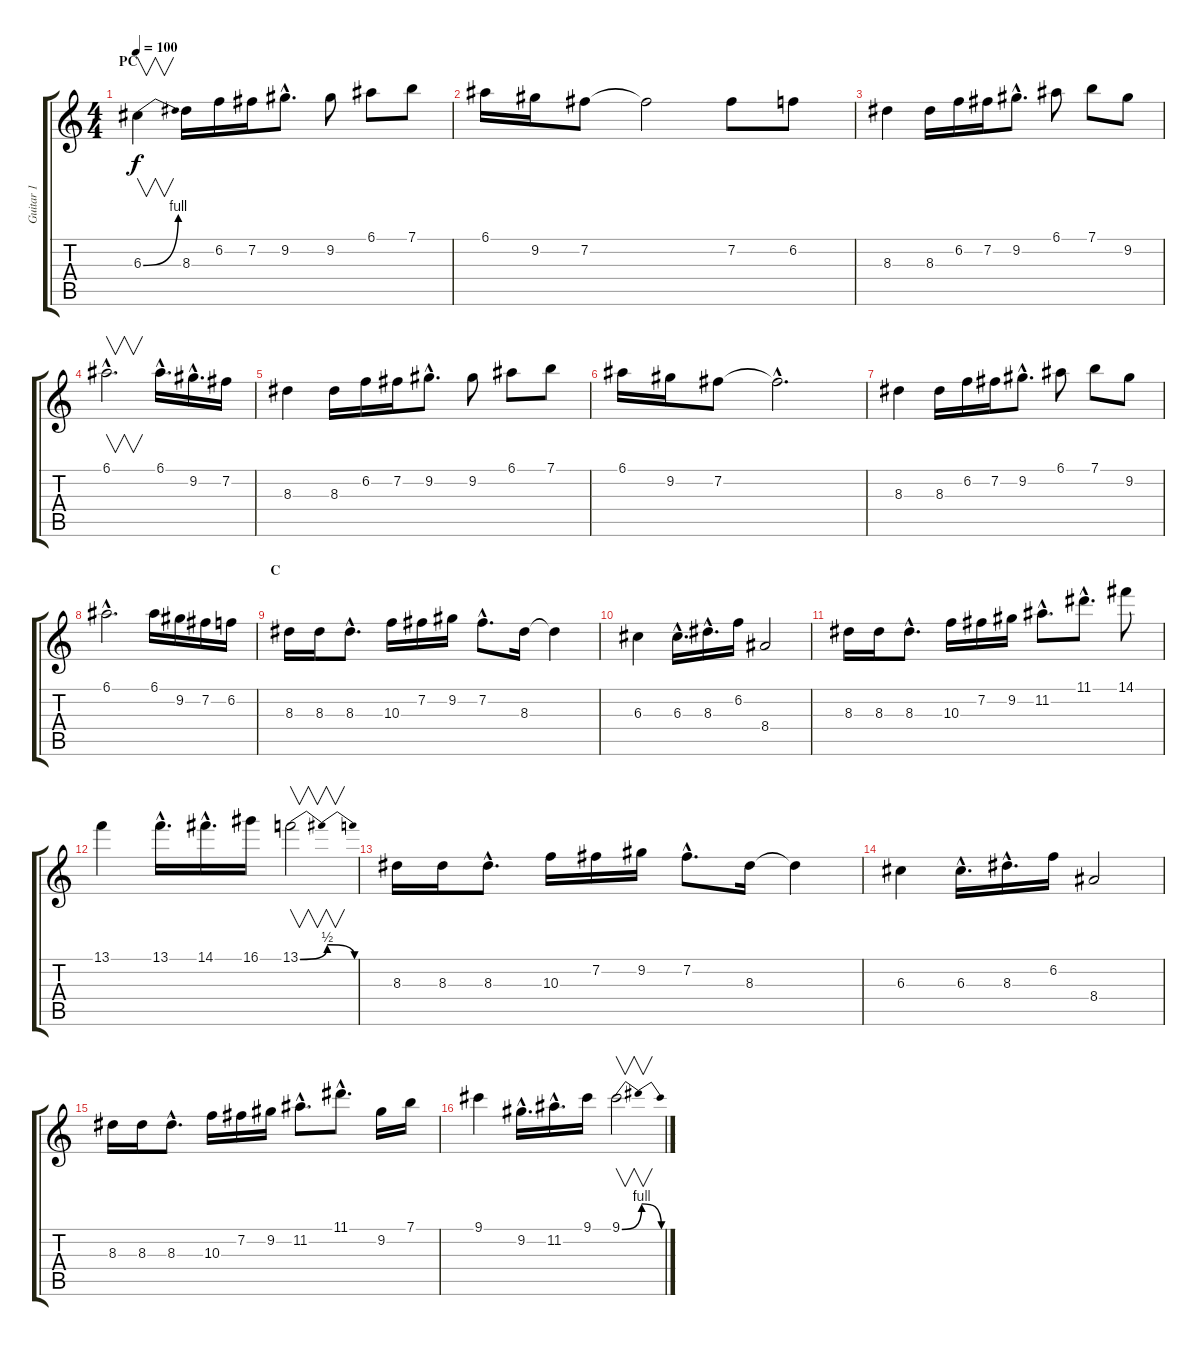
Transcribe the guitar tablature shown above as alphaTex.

\track ("Guitar 1" "Guitar 1") {instrument distortionguitar}
\staff {score tabs}
\tuning (E4 B3 G3 D3 A2 E2) {hide}
\ts (4 4)
\section ("" "PC")
\tempo 100
\clef g2
\ks c
6.3{be (bend 0 0 60 4)}.4{v dy f} 8.3.16 6.2.16 7.2.16 9.2{hac}.8{d} 9.2.8 6.1.8 7.1.8 |
6.1.16 9.2.16 7.2.8 7.2{t}.2 7.2.8 6.2.8 |
8.3.4 8.3.16 6.2.16 7.2.16 9.2{hac}.8{d} 6.1.8 7.1.8 9.2.8 |
6.1{hac}.2{v d} 6.1{hac}.16{d} 9.2{hac}.16{d} 7.2.16 |
8.3.4 8.3.16 6.2.16 7.2.16 9.2{hac}.8{d} 9.2.8 6.1.8 7.1.8 |
6.1.16 9.2.16 7.2.8 7.2{hac t}.2{d} |
8.3.4 8.3.16 6.2.16 7.2.16 9.2{hac}.8{d} 6.1.8 7.1.8 9.2.8 |
6.1{hac}.2{d} 6.1.16 9.2.16 7.2.16 6.2.16 |
\section ("" "C")
8.3.16 8.3.16 8.3{hac}.8{d} 10.3.16 7.2.16 9.2.16 7.2{hac}.8{d} 8.3.16 8.3{t}.4 |
6.3.4 6.3{hac}.16{d} 8.3{hac}.16{d} 6.2.16 8.4.2 |
8.3.16 8.3.16 8.3{hac}.8{d} 10.3.16 7.2.16 9.2.16 11.2{hac}.8{d} 11.1{hac}.8{d} 14.1.8 |
13.1.4 13.1{hac}.16{d} 14.1{hac}.16{d} 16.1.16 13.1{be (bendrelease 0 0 10 2 50 2 60 0)}.2{v} |
8.3.16 8.3.16 8.3{hac}.8{d} 10.3.16 7.2.16 9.2.16 7.2{hac}.8{d} 8.3.16 8.3{t}.4 |
6.3.4 6.3{hac}.16{d} 8.3{hac}.16{d} 6.2.16 8.4.2 |
8.3.16 8.3.16 8.3{hac}.8{d} 10.3.16 7.2.16 9.2.16 11.2{hac}.8{d} 11.1{hac}.8{d} 9.2.16 7.1.16 |
9.1.4 9.2{hac}.16{d} 11.2{hac}.16{d} 9.1.16 9.1{be (bendrelease 0 0 10 4 50 4 60 0)}.2{v}
